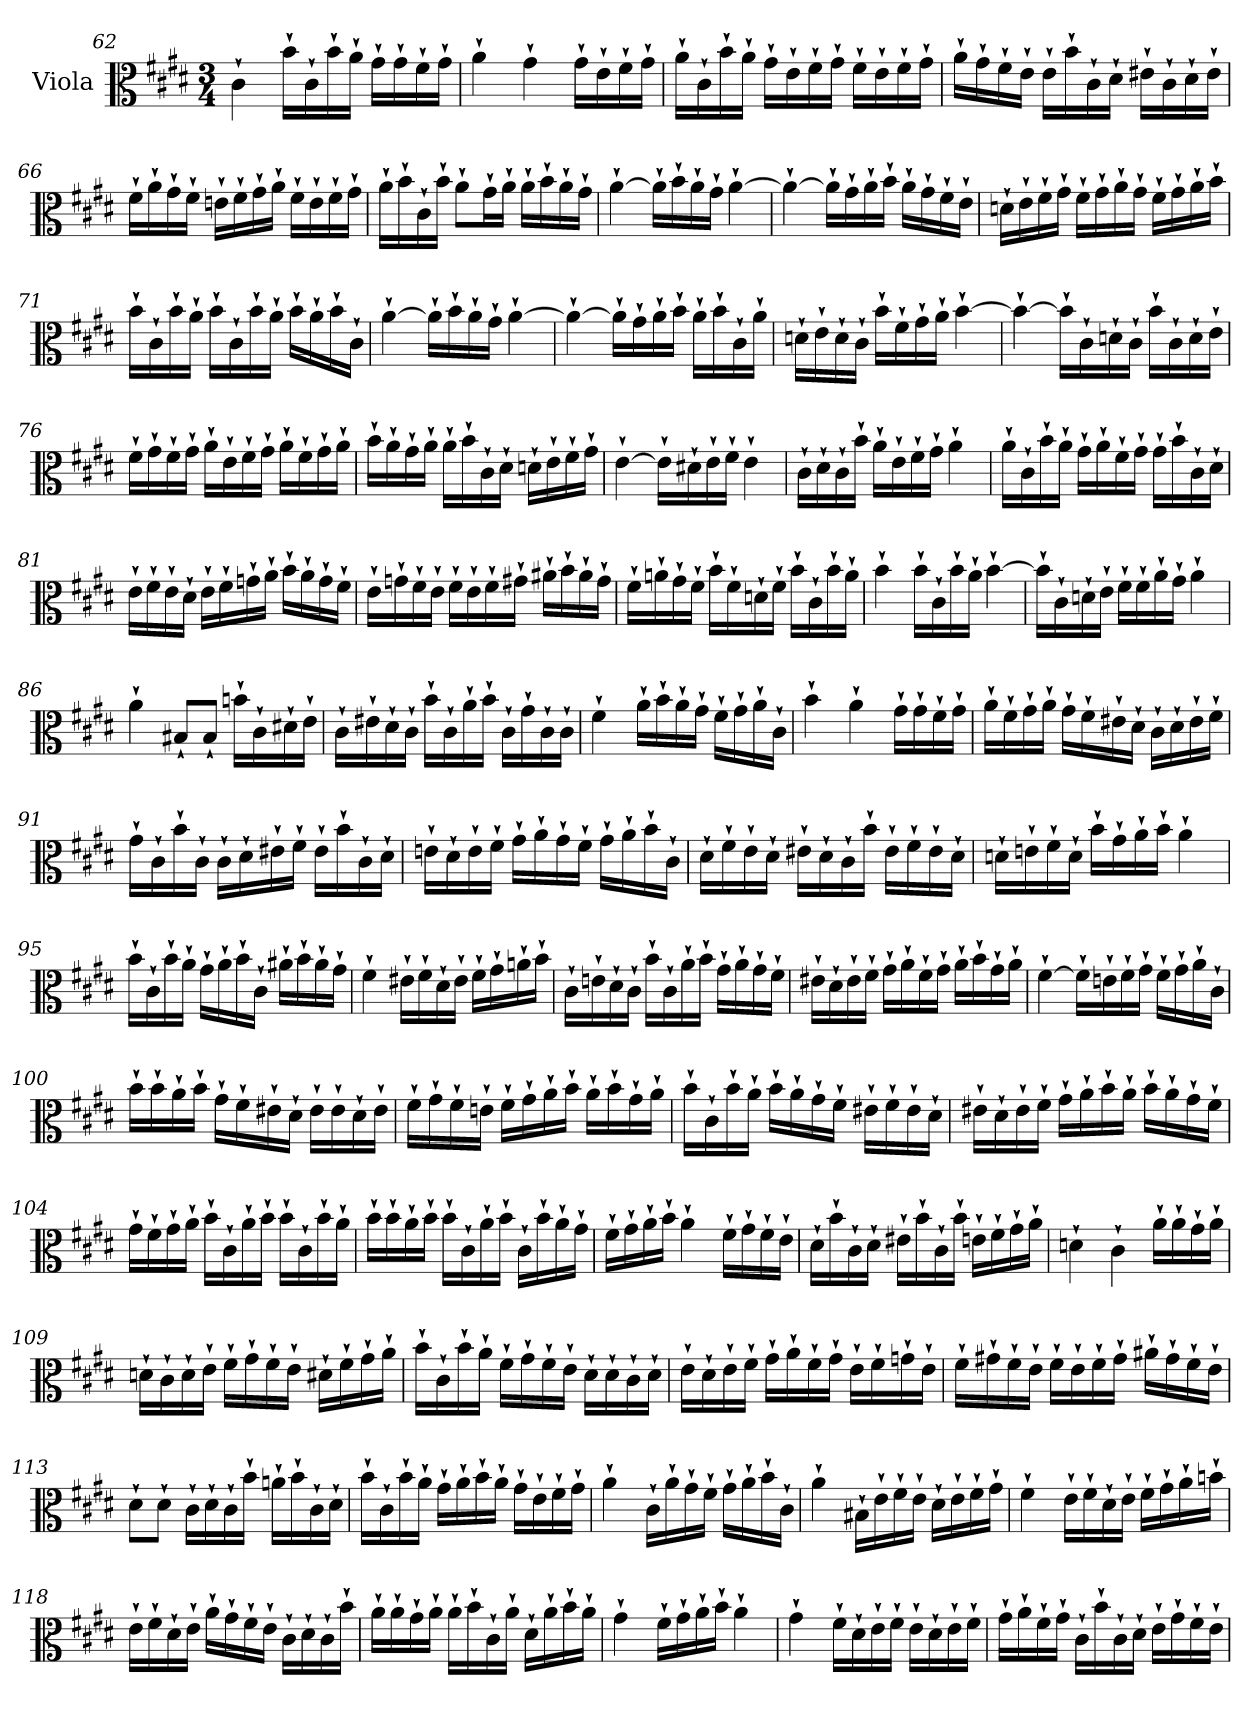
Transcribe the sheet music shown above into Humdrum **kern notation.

**kern
*part1
*staff1
*I"Viola
*I'Vla.
*clefC3
*k[f#c#g#d#]
*E:
*M3/4
=62
4c#`\
16b`\LL
16c#`\
16b`\
16a`\JJ
16g#`\LL
16g#`\
16f#`\
16g#`\JJ
=63
4a`\
4g#`\
16g#`\LL
16e`\
16f#`\
16g#`\JJ
=64
16a`\LL
16c#`\
16b`\
16a`\JJ
16g#`\LL
16e`\
16f#`\
16g#`\JJ
16f#`\LL
16e`\
16f#`\
16g#`\JJ
!!LO:LB:g=z
=65
16a`\LL
16g#`\
16f#`\
16e`\JJ
16e`\LL
16b`\
16c#`\
16d#`\JJ
16e#X`\LL
16c#`\
16d#`\
16e#`\JJ
=66
16f#`\LL
16a`\
16g#`\
16f#`\JJ
16en`\LL
16f#`\
16g#`\
16a`\JJ
16f#`\LL
16e`\
16f#`\
16g#`\JJ
=67
16a`\LL
16b`\
16c#`\
16b`\JJ
8a`\L
16g#`\L
16a`\JJ
16a`\LL
16b`\
16a`\
16g#`\JJ
=68
[4a`\
16a`\LL]
16b`\
16a`\
16g#`\JJ
[4a`\
!!LO:LB:g=z
=69
4a`\_
16a`\LL]
16g#`\
16a`\
16b`\JJ
16a`\LL
16g#`\
16f#`\
16e`\JJ
=70
16dn`\LL
16e`\
16f#`\
16g#`\JJ
16f#`\LL
16g#`\
16a`\
16g#`\JJ
16f#`\LL
16g#`\
16a`\
16b`\JJ
=71
16b`\LL
16c#`\
16b`\
16a`\JJ
16b`\LL
16c#`\
16b`\
16a`\JJ
16b`\LL
16a`\
16b`\
16c#`\JJ
=72
[4a`\
16a`\LL]
16b`\
16a`\
16g#`\JJ
[4a`\
!!LO:LB:g=z
=73
4a`\_
16a`\LL]
16g#`\
16a`\
16b`\JJ
16a`\LL
16b`\
16c#`\
16a`\JJ
=74
16dn`\LL
16e`\
16d`\
16c#`\JJ
16b`\LL
16f#`\
16g#`\
16a`\JJ
[4b`\
=75
4b`\_
16b`\LL]
16c#`\
16dn`\
16c#`\JJ
16b`\LL
16c#`\
16d`\
16e`\JJ
=76
16f#`\LL
16g#`\
16f#`\
16g#`\JJ
16a`\LL
16e`\
16f#`\
16g#`\JJ
16a`\LL
16f#`\
16g#`\
16a`\JJ
!!LO:PB:g=z
=77
16b`\LL
16a`\
16g#`\
16a`\JJ
16a`\LL
16b`\
16c#`\
16d#`\JJ
16dn`\LL
16e`\
16f#`\
16g#`\JJ
=78
[4e`\
16e`\LL]
16d#X`\
16e`\
16f#`\JJ
4e`\
=79
16c#`\LL
16d#`\
16c#`\
16b`\JJ
16a`\LL
16e`\
16f#`\
16g#`\JJ
4a`\
=80
16a`\LL
16c#`\
16b`\
16a`\JJ
16g#`\LL
16a`\
16f#`\
16g#`\JJ
16g#`\LL
16b`\
16c#`\
16d#`\JJ
!!LO:LB:g=z
=81
16e`\LL
16f#`\
16e`\
16d#`\JJ
16e`\LL
16f#`\
16gn`\
16a`\JJ
16b`\LL
16a`\
16g`\
16f#`\JJ
=82
16e`\LL
16gn`\
16f#`\
16e`\JJ
16f#`\LL
16e`\
16f#`\
16g#X`\JJ
16a#X`\LL
16b`\
16a#`\
16g#`\JJ
=83
16f#`\LL
16an`\
16g#`\
16f#`\JJ
16b`\LL
16f#`\
16dn`\
16f#`\JJ
16b`\LL
16c#`\
16b`\
16a`\JJ
!!LO:LB:g=z
=84
4b`\
16b`\LL
16c#`\
16b`\
16a`\JJ
[4b`\
=85
16b`\LL]
16c#`\
16dn`\
16e`\JJ
16f#`\LL
16f#`\
16a`\
16g#`\JJ
4a`\
=86
4a`\
8B#X`/L
8B#`/J
16bn`\LL
16c#`\
16d#X`\
16e`\JJ
=87
16c#`\LL
16e#X`\
16d#`\
16c#`\JJ
16b`\LL
16c#`\
16a`\
16b`\JJ
16c#`\LL
16g#`\
16c#`\
16c#`\JJ
!!LO:LB:g=z
=88
4f#`\
16a`\LL
16b`\
16a`\
16g#`\JJ
16f#`\LL
16g#`\
16a`\
16c#`\JJ
=89
4b`\
4a`\
16g#`\LL
16g#`\
16f#`\
16g#`\JJ
=90
16a`\LL
16f#`\
16g#`\
16a`\JJ
16g#`\LL
16f#`\
16e#X`\
16d#`\JJ
16c#`\LL
16d#`\
16e#`\
16f#`\JJ
=91
16g#`\LL
16c#`\
16b`\
16c#`\JJ
16c#`\LL
16d#`\
16e#X`\
16f#`\JJ
16e#`\LL
16b`\
16c#`\
16d#`\JJ
!!LO:LB:g=z
=92
16en`\LL
16d#`\
16e`\
16f#`\JJ
16g#`\LL
16a`\
16g#`\
16f#`\JJ
16g#`\LL
16a`\
16b`\
16c#`\JJ
=93
16d#`\LL
16f#`\
16e`\
16d#`\JJ
16e#X`\LL
16d#`\
16c#`\
16b`\JJ
16e#`\LL
16f#`\
16e#`\
16d#`\JJ
=94
16dn`\LL
16en`\
16f#`\
16d`\JJ
16b`\LL
16g#`\
16a`\
16b`\JJ
4a`\
!!LO:LB:g=z
=95
16b`\LL
16c#`\
16b`\
16a`\JJ
16g#`\LL
16a`\
16b`\
16c#`\JJ
16a#X`\LL
16b`\
16a#`\
16g#`\JJ
=96
4f#`\
16e#X`\LL
16f#`\
16d#`\
16e#`\JJ
16f#`\LL
16g#`\
16an`\
16b`\JJ
=97
16c#`\LL
16en`\
16d#`\
16c#`\JJ
16b`\LL
16c#`\
16a`\
16b`\JJ
16g#`\LL
16a`\
16g#`\
16f#`\JJ
!!LO:LB:g=z
=98
16e#X`\LL
16d#`\
16e#`\
16f#`\JJ
16g#`\LL
16a`\
16f#`\
16g#`\JJ
16a`\LL
16b`\
16g#`\
16a`\JJ
=99
[4f#`\
16f#`\LL]
16en`\
16f#`\
16g#`\JJ
16f#`\LL
16g#`\
16a`\
16c#`\JJ
=100
16b`\LL
16b`\
16a`\
16b`\JJ
16g#`\LL
16f#`\
16e#X`\
16d#`\JJ
16e#`\LL
16e#`\
16d#`\
16e#`\JJ
!!LO:LB:g=z
=101
16f#`\LL
16g#`\
16f#`\
16en`\JJ
16f#`\LL
16g#`\
16a`\
16b`\JJ
16a`\LL
16b`\
16g#`\
16a`\JJ
=102
16b`\LL
16c#`\
16b`\
16a`\JJ
16b`\LL
16a`\
16g#`\
16f#`\JJ
16e#X`\LL
16f#`\
16e#`\
16d#`\JJ
=103
16e#X`\LL
16d#`\
16e#`\
16f#`\JJ
16g#`\LL
16a`\
16b`\
16a`\JJ
16b`\LL
16a`\
16g#`\
16f#`\JJ
!!LO:LB:g=z
=104
16g#`\LL
16f#`\
16g#`\
16a`\JJ
16b`\LL
16c#`\
16a`\
16b`\JJ
16b`\LL
16c#`\
16b`\
16a`\JJ
=105
16b`\LL
16b`\
16a`\
16b`\JJ
16b`\LL
16c#`\
16a`\
16b`\JJ
16c#`\LL
16b`\
16a`\
16g#`\JJ
=106
16f#`\LL
16g#`\
16a`\
16b`\JJ
4a`\
16f#`\LL
16g#`\
16f#`\
16e`\JJ
!!LO:LB:g=z
=107
16d#`\LL
16b`\
16c#`\
16d#`\JJ
16e#X`\LL
16b`\
16c#`\
16b`\JJ
16en`\LL
16f#`\
16g#`\
16a`\JJ
=108
4dn`\
4c#`\
16a`\LL
16a`\
16g#`\
16a`\JJ
=109
16dn`\LL
16c#`\
16d`\
16e`\JJ
16f#`\LL
16g#`\
16f#`\
16e`\JJ
16d#X`\LL
16f#`\
16g#`\
16a`\JJ
!!LO:PB:g=z
=110
16b`\LL
16c#`\
16b`\
16a`\JJ
16f#`\LL
16g#`\
16f#`\
16e`\JJ
16d#`\LL
16d#`\
16c#`\
16d#`\JJ
=111
16e`\LL
16d#`\
16e`\
16f#`\JJ
16g#`\LL
16a`\
16f#`\
16g#`\JJ
16e`\LL
16f#`\
16gn`\
16e`\JJ
=112
16f#`\LL
16g#X`\
16f#`\
16e`\JJ
16f#`\LL
16e`\
16f#`\
16g#`\JJ
16a#X`\LL
16g#`\
16f#`\
16e`\JJ
!!LO:LB:g=z
=113
8d#`\L
8d#`\J
16c#`\LL
16d#`\
16c#`\
16b`\JJ
16an`\LL
16b`\
16c#`\
16d#`\JJ
=114
16b`\LL
16c#`\
16b`\
16a`\JJ
16g#`\LL
16a`\
16b`\
16a`\JJ
16g#`\LL
16e`\
16f#`\
16g#`\JJ
=115
4a`\
16c#`\LL
16a`\
16g#`\
16f#`\JJ
16g#`\LL
16a`\
16b`\
16c#`\JJ
=116
4a`\
16B#X`\LL
16e`\
16f#`\
16e`\JJ
16d#`\LL
16e`\
16f#`\
16g#`\JJ
!!LO:LB:g=z
=117
4f#`\
16e`\LL
16f#`\
16d#`\
16e`\JJ
16f#`\LL
16g#`\
16a`\
16bn`\JJ
=118
16e`\LL
16f#`\
16d#`\
16e`\JJ
16a`\LL
16g#`\
16f#`\
16e`\JJ
16c#`\LL
16d#`\
16c#`\
16b`\JJ
=119
16a`\LL
16a`\
16g#`\
16a`\JJ
16a`\LL
16b`\
16c#`\
16a`\JJ
16d#`\LL
16a`\
16b`\
16a`\JJ
=120
4g#`\
16f#`\LL
16g#`\
16a`\
16b`\JJ
4a`\
!!LO:LB:g=z
=121
4g#`\
16f#`\LL
16d#`\
16e`\
16f#`\JJ
16e`\LL
16d#`\
16e`\
16f#`\JJ
=122
16g#`\LL
16a`\
16f#`\
16g#`\JJ
16c#`\LL
16b`\
16c#`\
16d#`\JJ
16e`\LL
16g#`\
16f#`\
16e`\JJ
=
*-
